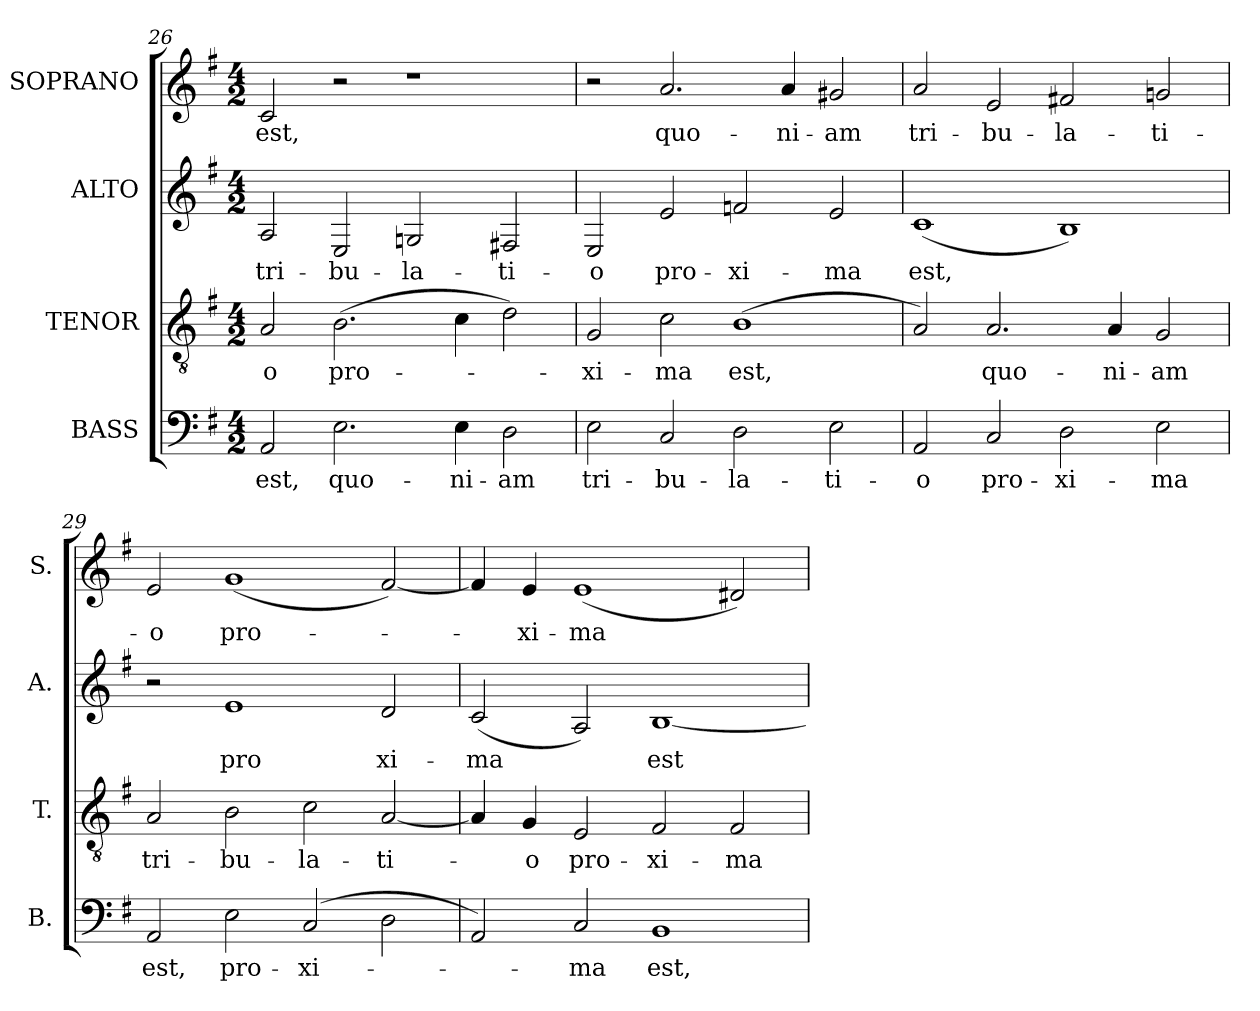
**kern	**text	**kern	**text	**kern	**text	**kern	**text
*part4	*part4	*part3	*part3	*part2	*part2	*part1	*part1
*staff4	*staff4	*staff3	*staff3	*staff2	*staff2	*staff1	*staff1
*I"BASS	*	*I"TENOR	*	*I"ALTO	*	*I"SOPRANO	*
*I'B.	*	*I'T.	*	*I'A.	*	*I'S.	*
*clefF4	*	*clefGv2	*	*clefG2	*	*clefG2	*
*	*	*ITrd7c12	*	*	*	*	*
*k[f#]	*	*k[f#]	*	*k[f#]	*	*k[f#]	*
*G:	*	*G:	*	*G:	*	*G:	*
*M4/2	*	*M4/2	*	*M4/2	*	*M4/2	*
=26	=26	=26	=26	=26	=26	=26	=26
!	!LO:LY:b:color=#000000	!	!	!	!	!	!
!	!	!	!LO:LY:b:color=#000000	!	!	!	!
!	!	!	!	!	!LO:LY:b:color=#000000	!	!
!	!	!	!	!	!	!	!LO:LY:b:color=#000000
2AAi/	est,	2AAi/	-o	2Ai/	tri-	2ci/	est,
!	!LO:LY:b:color=#000000	!	!	!	!	!	!
!	!	!	!LO:LY:b:color=#000000	!	!	!	!
!	!	!	!	!	!LO:LY:b:color=#000000	!	!
2.Ei\	quo-	(2.BBi\	pro-	2Ei/	-bu-	2r	.
!	!	!	!	!	!LO:LY:b:color=#000000	!	!
.	.	.	.	2Gni/	-la-	1r	.
!	!LO:LY:b:color=#000000	!	!	!	!	!	!
4Ei\	-ni-	4Ci\	.	.	.	.	.
!	!LO:LY:b:color=#000000	!	!	!	!	!	!
!	!	!	!	!	!LO:LY:b:color=#000000	!	!
2Di\	-am	2Di\)	.	2F#Xi/	-ti-	.	.
!!LO:LB:g=z
=27	=27	=27	=27	=27	=27	=27	=27
!	!LO:LY:b:color=#000000	!	!	!	!	!	!
!	!	!	!LO:LY:b:color=#000000	!	!	!	!
!	!	!	!	!	!LO:LY:b:color=#000000	!	!
2Ei\	tri-	2GGi/	-xi-	2Ei/	-o	2r	.
!	!LO:LY:b:color=#000000	!	!	!	!	!	!
!	!	!	!LO:LY:b:color=#000000	!	!	!	!
!	!	!	!	!	!LO:LY:b:color=#000000	!	!
!	!	!	!	!	!	!	!LO:LY:b:color=#000000
2Ci/	-bu-	2Ci\	-ma	2ei/	pro-	2.ai/	quo-
!	!LO:LY:b:color=#000000	!	!	!	!	!	!
!	!	!	!LO:LY:b:color=#000000	!	!	!	!
!	!	!	!	!	!LO:LY:b:color=#000000	!	!
2Di\	-la-	(1BBi	est,	2fni/	-xi-	.	.
!	!	!	!	!	!	!	!LO:LY:b:color=#000000
.	.	.	.	.	.	4ai/	-ni-
!	!LO:LY:b:color=#000000	!	!	!	!	!	!
!	!	!	!	!	!LO:LY:b:color=#000000	!	!
!	!	!	!	!	!	!	!LO:LY:b:color=#000000
2Ei\	-ti-	.	.	2ei/	-ma	2g#Xi/	-am
=28	=28	=28	=28	=28	=28	=28	=28
!	!LO:LY:b:color=#000000	!	!	!	!	!	!
!	!	!	!	!	!LO:LY:b:color=#000000	!	!
!	!	!	!	!	!	!	!LO:LY:b:color=#000000
2AAi/	-o	2AAi/)	.	(1ci	est,	2ai/	tri-
!	!LO:LY:b:color=#000000	!	!	!	!	!	!
!	!	!	!LO:LY:b:color=#000000	!	!	!	!
!	!	!	!	!	!	!	!LO:LY:b:color=#000000
2Ci/	pro-	2.AAi/	quo-	.	.	2ei/	-bu-
!	!LO:LY:b:color=#000000	!	!	!	!	!	!
!	!	!	!	!	!	!	!LO:LY:b:color=#000000
2Di\	-xi-	.	.	1Bi)	.	2f#Xi/	-la-
!	!	!	!LO:LY:b:color=#000000	!	!	!	!
.	.	4AAi/	-ni-	.	.	.	.
!	!LO:LY:b:color=#000000	!	!	!	!	!	!
!	!	!	!LO:LY:b:color=#000000	!	!	!	!
!	!	!	!	!	!	!	!LO:LY:b:color=#000000
2Ei\	-ma	2GGi/	-am	.	.	2gni/	-ti-
=29	=29	=29	=29	=29	=29	=29	=29
!	!LO:LY:b:color=#000000	!	!	!	!	!	!
!	!	!	!LO:LY:b:color=#000000	!	!	!	!
!	!	!	!	!	!	!	!LO:LY:b:color=#000000
2AAi/	est,	2AAi/	tri-	2r	.	2ei/	-o
!	!LO:LY:b:color=#000000	!	!	!	!	!	!
!	!	!	!LO:LY:b:color=#000000	!	!	!	!
!	!	!	!	!	!LO:LY:b:color=#000000	!	!
!	!	!	!	!	!	!	!LO:LY:b:color=#000000
2Ei\	pro-	2BBi\	-bu-	1ei	pro	(1gi	pro-
!	!LO:LY:b:color=#000000	!	!	!	!	!	!
!	!	!	!LO:LY:b:color=#000000	!	!	!	!
(2Ci/	-xi-	2Ci\	-la-	.	.	.	.
!	!	!	!LO:LY:b:color=#000000	!	!	!	!
!	!	!	!	!	!LO:LY:b:color=#000000	!	!
2Di\	.	[2AAi/	-ti-	2di/	xi-	[2f#i/)	.
=30	=30	=30	=30	=30	=30	=30	=30
!	!	!	!	!	!LO:LY:b:color=#000000	!	!
2AAi/)	.	4AAi/]	.	(2ci/	-ma	4f#i/]	.
!	!	!	!LO:LY:b:color=#000000	!	!	!	!
!	!	!	!	!	!	!	!LO:LY:b:color=#000000
.	.	4GGi/	-o	.	.	4ei/	-xi-
!	!LO:LY:b:color=#000000	!	!	!	!	!	!
!	!	!	!LO:LY:b:color=#000000	!	!	!	!
!	!	!	!	!	!	!	!LO:LY:b:color=#000000
2Ci/	-ma	2EEi/	pro-	2Ai/)	.	(1ei	-ma
!	!LO:LY:b:color=#000000	!	!	!	!	!	!
!	!	!	!LO:LY:b:color=#000000	!	!	!	!
!	!	!	!	!	!LO:LY:b:color=#000000	!	!
1BBi	est,	2FF#i/	-xi-	[1Bi	est	.	.
!	!	!	!LO:LY:b:color=#000000	!	!	!	!
.	.	2FF#i/	-ma	.	.	2d#Xi/)	.
=	=	=	=	=	=	=	=
*-	*-	*-	*-	*-	*-	*-	*-
